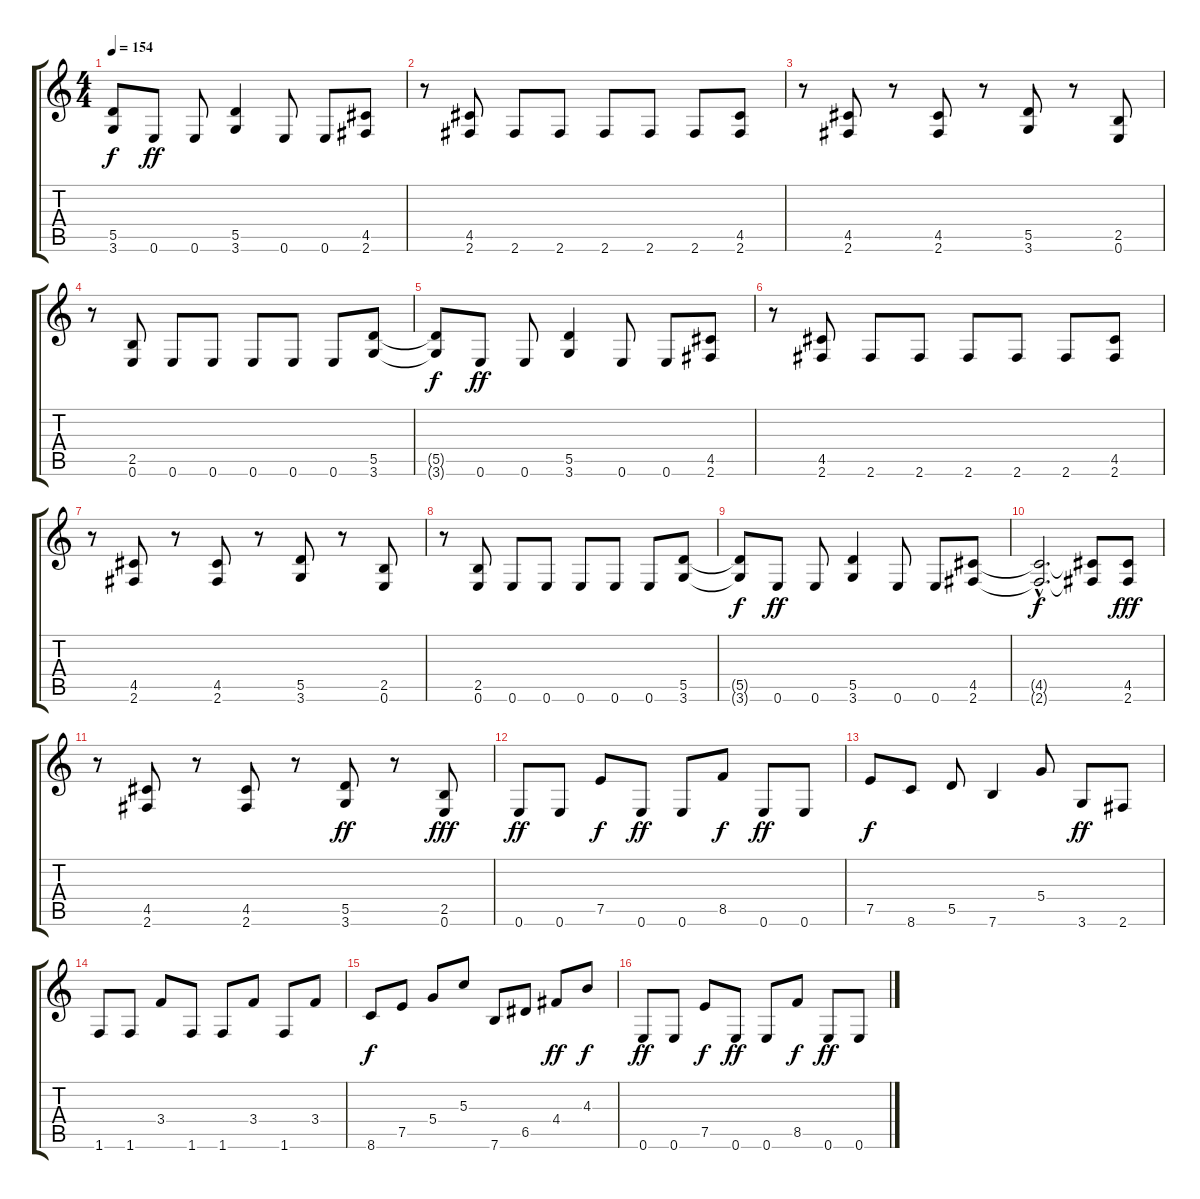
\track "" {instrument overdrivenguitar}
\staff {score tabs}
\tuning (E4 B3 G3 D3 A2 E2) {hide}
\ts (4 4)
\tempo 154
\clef g2
\ks c
(5.5{t} 3.6{t}).8{dy f} 0.6.8{dy ff} 0.6.8 (5.5 3.6).4 0.6.8 0.6.8 (4.5 2.6).8 |
r.8 (4.5 2.6).8 2.6.8 2.6.8 2.6.8 2.6.8 2.6.8 (4.5 2.6).8 |
r.8 (4.5 2.6).8 r.8 (4.5 2.6).8 r.8 (5.5 3.6).8 r.8 (2.5 0.6).8 |
r.8 (2.5 0.6).8 0.6.8 0.6.8 0.6.8 0.6.8 0.6.8 (5.5 3.6).8 |
(5.5{t} 3.6{t}).8{dy f} 0.6.8{dy ff} 0.6.8 (5.5 3.6).4 0.6.8 0.6.8 (4.5 2.6).8 |
r.8 (4.5 2.6).8 2.6.8 2.6.8 2.6.8 2.6.8 2.6.8 (4.5 2.6).8 |
r.8 (4.5 2.6).8 r.8 (4.5 2.6).8 r.8 (5.5 3.6).8 r.8 (2.5 0.6).8 |
r.8 (2.5 0.6).8 0.6.8 0.6.8 0.6.8 0.6.8 0.6.8 (5.5 3.6).8 |
(5.5{t} 3.6{t}).8{dy f} 0.6.8{dy ff} 0.6.8 (5.5 3.6).4 0.6.8 0.6.8 (4.5 2.6).8 |
(4.5{hac t} 2.6{hac t}).2{d dy f} (4.5{t} 2.6{t}).8 (4.5 2.6).8{dy fff} |
r.8 (4.5 2.6).8 r.8 (4.5 2.6).8 r.8 (5.5 3.6).8{dy ff} r.8 (2.5 0.6).8{dy fff} |
0.6.8{dy ff} 0.6.8 7.5.8{dy f} 0.6.8{dy ff} 0.6.8 8.5.8{dy f} 0.6.8{dy ff} 0.6.8 |
7.5.8{dy f} 8.6.8 5.5.8 7.6.4 5.4.8 3.6.8{dy ff} 2.6.8 |
1.6.8 1.6.8 3.4.8 1.6.8 1.6.8 3.4.8 1.6.8 3.4.8 |
8.6.8{dy f} 7.5.8 5.4.8 5.3.8 7.6.8 6.5.8 4.4.8{dy ff} 4.3.8{dy f} |
0.6.8{dy ff} 0.6.8 7.5.8{dy f} 0.6.8{dy ff} 0.6.8 8.5.8{dy f} 0.6.8{dy ff} 0.6.8
